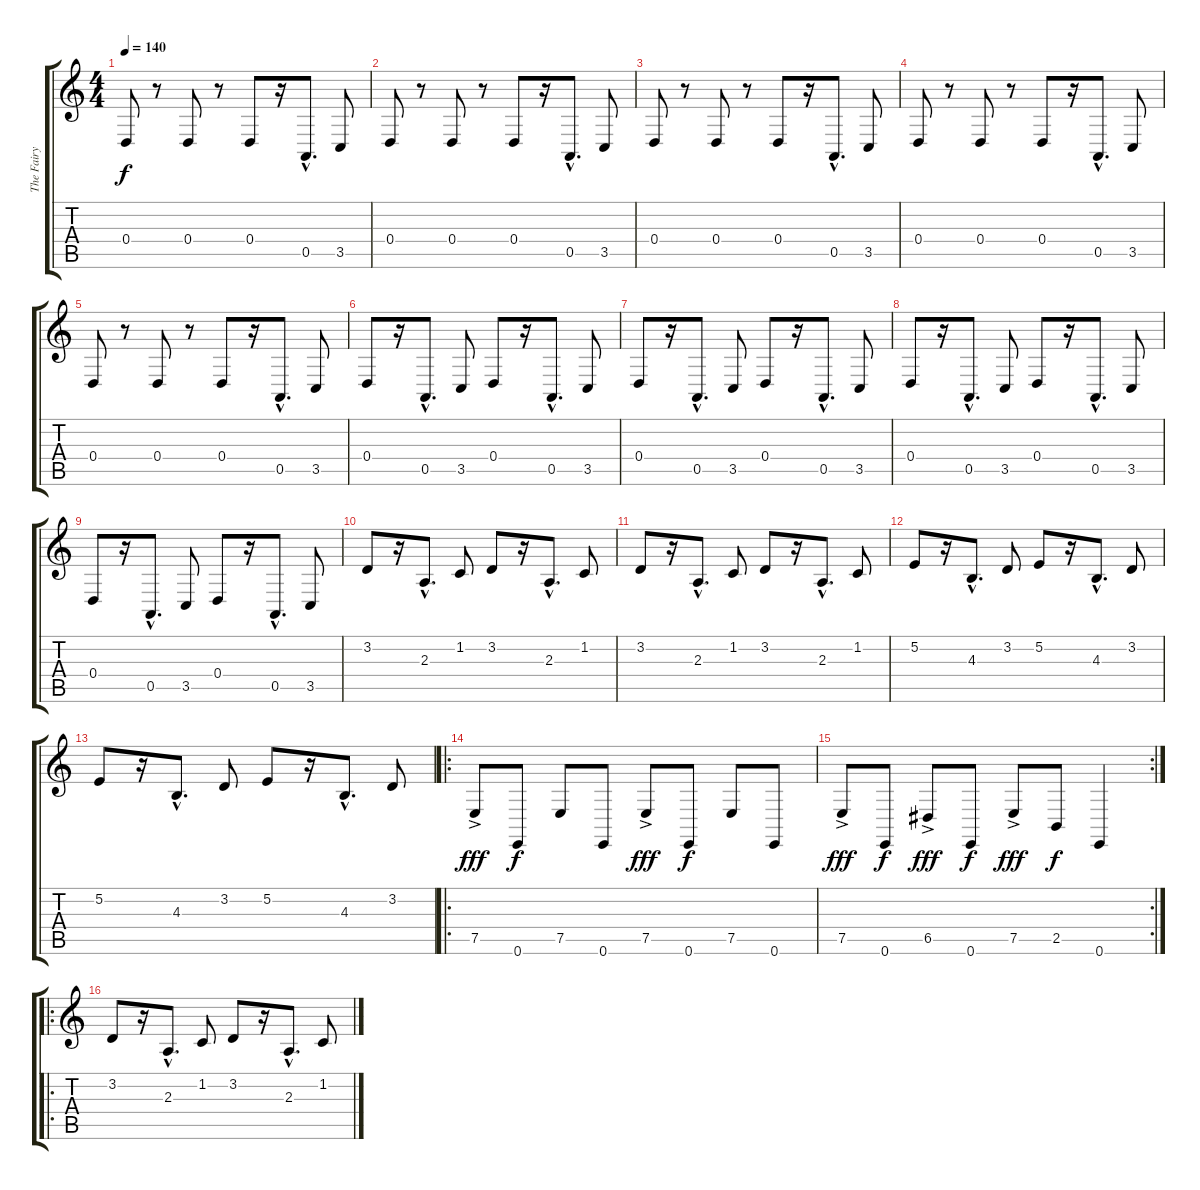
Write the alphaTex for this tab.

\track ("The Fairy Slayer" "The Fairy ") {instrument cello}
\staff {score tabs}
\tuning (E4 B3 G3 D3 A2 E2) {hide}
\ts (4 4)
\tempo 140
\clef g2
\ks c
0.4.8{dy f} r.8 0.4.8 r.8 0.4.8 r.16 0.5{hac}.8{d} 3.5.8 |
0.4.8 r.8 0.4.8 r.8 0.4.8 r.16 0.5{hac}.8{d} 3.5.8 |
0.4.8 r.8 0.4.8 r.8 0.4.8 r.16 0.5{hac}.8{d} 3.5.8 |
0.4.8 r.8 0.4.8 r.8 0.4.8 r.16 0.5{hac}.8{d} 3.5.8 |
0.4.8 r.8 0.4.8 r.8 0.4.8 r.16 0.5{hac}.8{d} 3.5.8 |
0.4.8 r.16 0.5{hac}.8{d} 3.5.8 0.4.8 r.16 0.5{hac}.8{d} 3.5.8 |
0.4.8 r.16 0.5{hac}.8{d} 3.5.8 0.4.8 r.16 0.5{hac}.8{d} 3.5.8 |
0.4.8 r.16 0.5{hac}.8{d} 3.5.8 0.4.8 r.16 0.5{hac}.8{d} 3.5.8 |
0.4.8 r.16 0.5{hac}.8{d} 3.5.8 0.4.8 r.16 0.5{hac}.8{d} 3.5.8 |
3.2.8 r.16 2.3{hac}.8{d} 1.2.8 3.2.8 r.16 2.3{hac}.8{d} 1.2.8 |
3.2.8 r.16 2.3{hac}.8{d} 1.2.8 3.2.8 r.16 2.3{hac}.8{d} 1.2.8 |
5.2.8 r.16 4.3{hac}.8{d} 3.2.8 5.2.8 r.16 4.3{hac}.8{d} 3.2.8 |
5.2.8 r.16 4.3{hac}.8{d} 3.2.8 5.2.8 r.16 4.3{hac}.8{d} 3.2.8 |
\ro
7.5{ac}.8{dy fff} 0.6.8{dy f} 7.5.8 0.6.8 7.5{ac}.8{dy fff} 0.6.8{dy f} 7.5.8 0.6.8 |
\rc 2
7.5{ac}.8{dy fff} 0.6.8{dy f} 6.5{ac}.8{dy fff} 0.6.8{dy f} 7.5{ac}.8{dy fff} 2.5.8{dy f} 0.6.4 |
\ro
3.2.8 r.16 2.3{hac}.8{d} 1.2.8 3.2.8 r.16 2.3{hac}.8{d} 1.2.8
